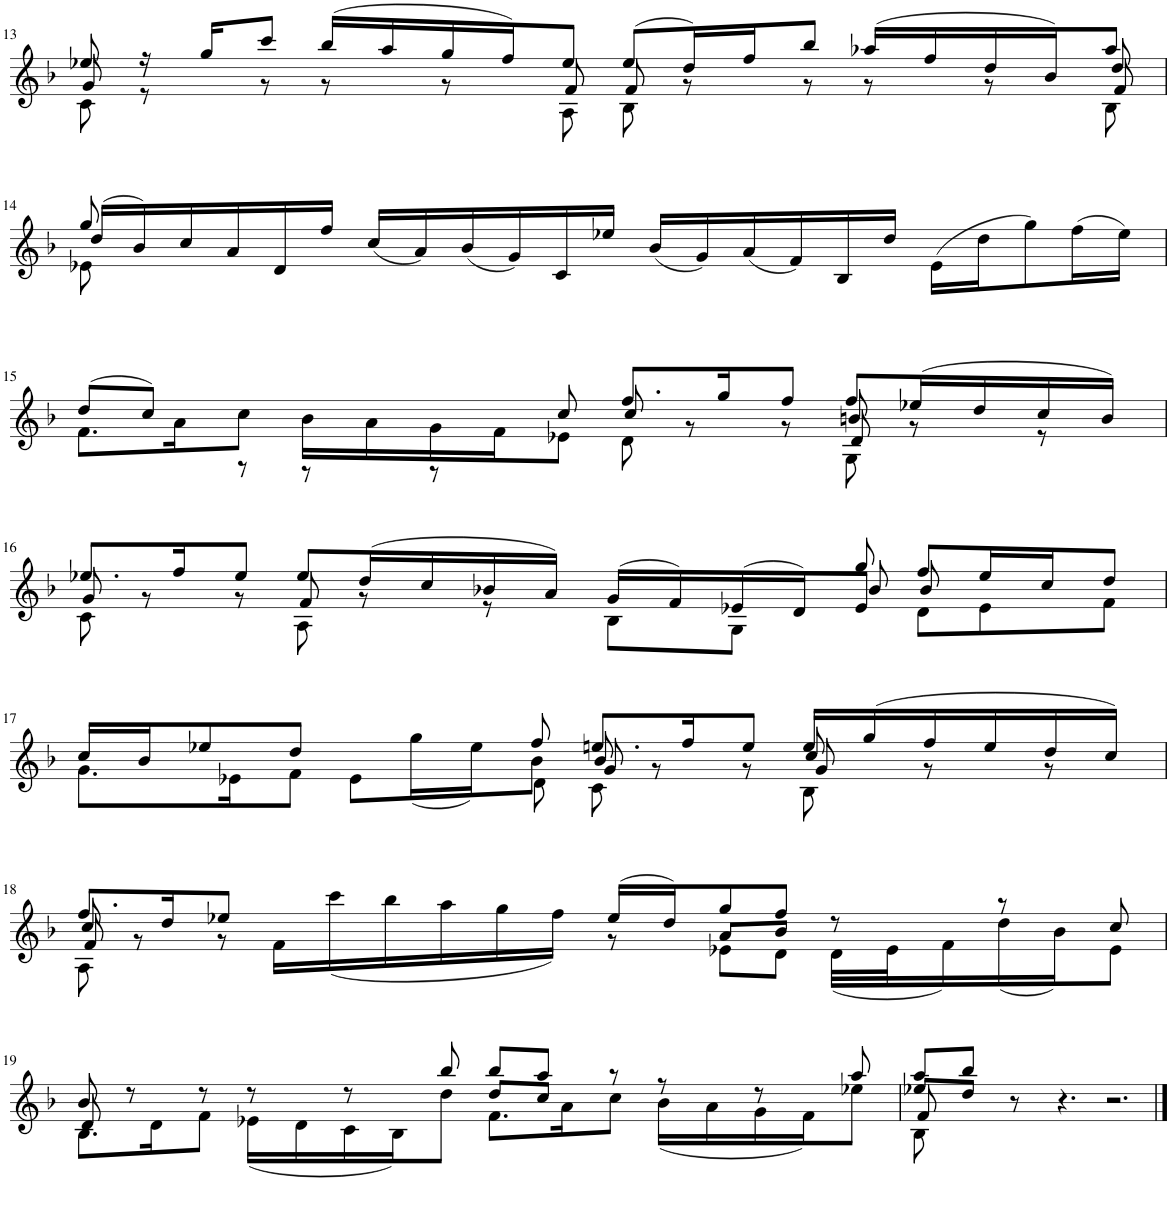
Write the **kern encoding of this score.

**kern
*part1
*staff1
*I"Violin
*I'Vln.
!!LO:PB:g=z
*clefG2
*k[b-]
*M12/8
=13
*^
*	*^
*	*	*^
8ee-X/	8c\	8g/	8ryy
16r	8r	8ryy	8ryy
16gg/KL	.	.	.
8ccc/J	8r	8ryy	8ryy
(16bb-/LL	8r	8ryy	8ryy
16aa/	.	.	.
16gg/	8r	8ryy	8ryy
16ff/J)	.	.	.
8ee-/J	8A\	8f/	8ryy
(8ee-/L	8B-\	8f/	8ryy
16dd/L)	8r	8ryy	8ryy
16ff/J	.	.	.
8bb-/J	8r	8ryy	8ryy
(16aa-X/LL	8r	8ryy	8ryy
16ff/	.	.	.
16dd/	8r	8ryy	8ryy
16b-/J)	.	.	.
8aa-/J	8B-\	8dd/	8f/
*	*	*v	*v
!!LO:LB:g=z
=14	=14	=14
(16dd/LL	8e-X\	8gg/
16b-/)	.	.
16cc/	8ryy	8ryy
16a/	.	.
16d/	8ryy	8ryy
16ff/JJ	.	.
(16cc/LL	4ryy	4ryy
16a/)	.	.
(16b-/	.	.
16g/)	.	.
16c/	8ryy	8ryy
16ee-X/JJ	.	.
(16b-/LL	4ryy	4ryy
16g/)	.	.
(16a/	.	.
16f/)	.	.
16B-/	8ryy	8ryy
16dd/JJ	.	.
(16e-\LL	4ryy	4ryy
16dd\J	.	.
8gg\)	.	.
(16ff\L	8ryy	8ryy
16ee-\JJ)	.	.
!!LO:LB:g=z	!!	!!
=15	=15	=15
*	*	*^
(8dd/L	8.f\L	8ryy	2.ryy
8cc/J)	.	8ryy	.
.	16a\K	.	.
8ryy	8cc\J	8r	.
8ryy	16b-\LL	8r	.
.	16a\	.	.
8ryy	16g\	8r	.
.	16f\J	.	.
8cc/	8e-X\J	8ryy	.
8.ff/L	8d\	8cc/	8ryy
.	8r	8ryy	8ryy
16gg/K	.	.	.
8ff/J	8r	8ryy	8ryy
8ff/L	8G\	8bn/	8d/
(16ee-X/L	8r	8ryy	8ryy
16dd/	.	.	.
16cc/	8r	8ryy	8ryy
16b/JJ)	.	.	.
*	*	*v	*v
!!LO:LB:g=z
=16	=16	=16
8.ee-X/L	8c\	8g/
.	8r	8ryy
16ff/K	.	.
8ee-/J	8r	8ryy
8ee-/L	8A\	8f/
(16dd/L	8r	8ryy
16cc/	.	.
16b-X/	8r	8ryy
16a/JJ)	.	.
(16g/LL	8B-\L	8ryy
16f/)	.	.
(16e-X/	8G\J	8ryy
16d/J)	.	.
8e-/J	8b-/	8gg/
8ff/L	8d\L	8b-/
16ee-/L	8e-\	8ryy
16cc/J	.	.
8dd/J	8f\J	8ryy
!!LO:LB:g=z	!!	!!
=17	=17	=17
*	*	*^
16cc/LL	8.g\L	8ryy	2.ryy
16b-/J	.	.	.
8ee-X/	.	8ryy	.
.	16e-X\K	.	.
8dd/J	8f\J	8ryy	.
8ryy	8e-\L	4ryy	.
8ryy	(16gg\L	.	.
.	16ee-\J)	.	.
8ff/	8b-\J	8d\	.
8.een/L	8c\	8b-/	8g/
.	8r	8ryy	8ryy
16ff/K	.	.	.
8ee/J	8r	8ryy	8ryy
16ee/LL	8B-\	8cc/	8g/
(16gg/	.	.	.
16ff/	8r	8ryy	8ryy
16ee/	.	.	.
16dd/	8r	8ryy	8ryy
16cc/JJ)	.	.	.
!!LO:LB:g=z	!!	!!	!!
=18	=18	=18	=18
8.ff/L	8A\	8cc/	8f/
.	8r	8ryy	8ryy
16dd/K	.	.	.
8ee-X/J	8r	8ryy	8ryy
4ryy	16f\LL	4ryy	4ryy
.	(16ccc\	.	.
.	16bb-\	.	.
.	16aa\	.	.
8ryy	16gg\	8ryy	8ryy
.	16ff\JJ)	.	.
(16ee-/LL	8r	8ryy	8ryy
16dd/J)	.	.	.
8gg/	8e-X\L	8a/L	8ryy
8ff/J	8d\J	8b-/J	8ryy
8r	(32d\LLL	8ryy	8ryy
.	32e-\J	.	.
.	16f\)	.	.
8r	(16dd\	8ryy	8ryy
.	16b-\J)	.	.
8cc/	8e-\J	8ryy	8ryy
*	*	*v	*v
!!LO:LB:g=z
=19	=19	=19
8b-/	8.B-\L	8d/
8r	.	8ryy
.	16d\K	.
8r	8f\J	8ryy
8r	(16e-X\LL	8ryy
.	16d\	.
8r	16c\	8ryy
.	16B-\J)	.
8bb-/	8dd\J	8ryy
8bb-/L	8.f\L	8dd/L
8aa/J	.	8cc/J
.	16a\K	.
8r	8cc\J	8ryy
8r	(16b-\LL	8ryy
.	16a\	.
8r	16g\	8ryy
.	16f\J)	.
8aa/	8ee-X\J	8ryy
=20	=20	=20
*	*	*^
8aa/L	8B-\	8ee-X/L	8f/
8bb-/J	8ryy	8dd/J	8ryy
8r	8ryy	8ryy	8ryy
4.r	4.ryy	4.ryy	4.ryy
2.r	2.ryy	2.ryy	2.ryy
*v	*v	*v	*v
==
*-
